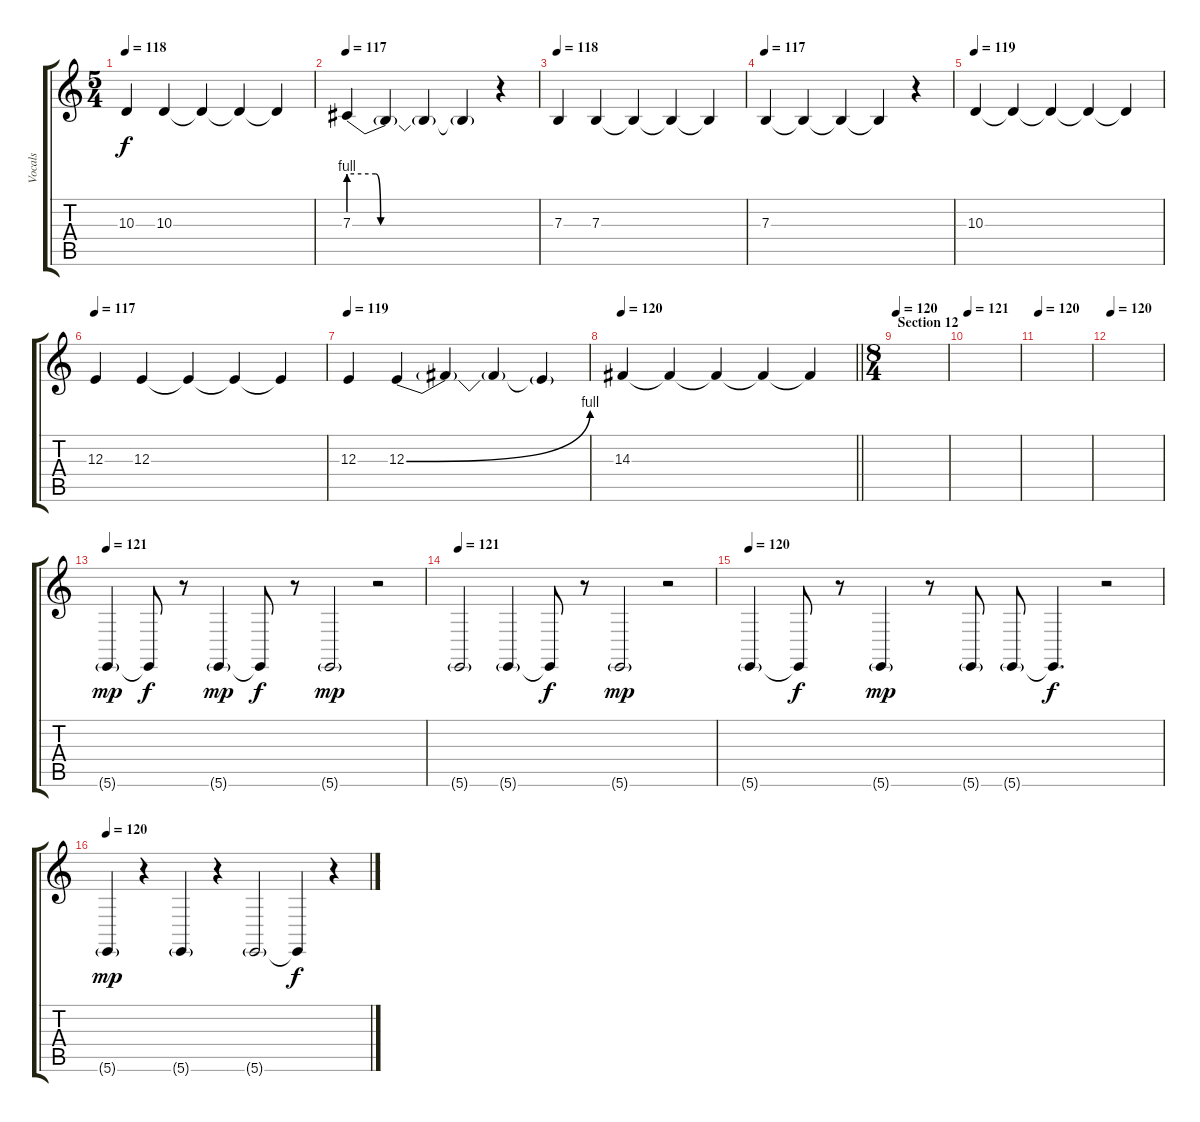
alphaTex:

\track ("Vocals" "Vocals") {instrument oboe}
\staff {score tabs}
\tuning (B3 Ab3 E3 B2 Gb2 B1) {hide}
\ts (5 4)
\tempo 118
\clef g2
\ks c
10.3.4{dy f} 10.3.4 10.3{t}.4 10.3{t}.4 10.3{t}.4 |
\tempo 117
7.3{be (custom 0 4 11 4 13 0 60 0)}.4 7.3{t}.4 7.3{t}.4 7.3{t}.4 r.4 |
\tempo 118
7.3.4 7.3.4 7.3{t}.4 7.3{t}.4 7.3{t}.4 |
\tempo 117
7.3.4 7.3{t}.4 7.3{t}.4 7.3{t}.4 r.4 |
\tempo 119
10.3.4 10.3{t}.4 10.3{t}.4 10.3{t}.4 10.3{t}.4 |
\tempo 117
12.3.4 12.3.4 12.3{t}.4 12.3{t}.4 12.3{t}.4 |
\tempo 119
12.3.4 12.3{be (bend 0 0 60 4)}.4 12.3{t}.4 12.3{t}.4 12.3{t}.4 |
\tempo 120
\barLineRight lightlight
14.3.4 14.3{t}.4 14.3{t}.4 14.3{t}.4 14.3{t}.4 |
\ts (8 4)
\section ("" "Section 12")
\tempo 120
|
\tempo 121
|
\tempo 120
|
\tempo 120
|
\tempo 121
5.6{g}.4{dy mp} 5.6{t}.8{dy f} r.8 5.6{g}.4{dy mp} 5.6{t}.8{dy f} r.8 5.6{g}.2{dy mp} r.2 |
\tempo 121
5.6{g}.2 5.6{g}.4 5.6{t}.8{dy f} r.8 5.6{g}.2{dy mp} r.2 |
\tempo 120
5.6{g}.4 5.6{t}.8{dy f} r.8 5.6{g}.4{dy mp} r.8 5.6{g}.8 5.6{g}.8 5.6{t}.4{d dy f} r.2 |
\tempo 120
5.6{g}.4{dy mp} r.4 5.6{g}.4 r.4 5.6{g}.2 5.6{t}.4{dy f} r.4
